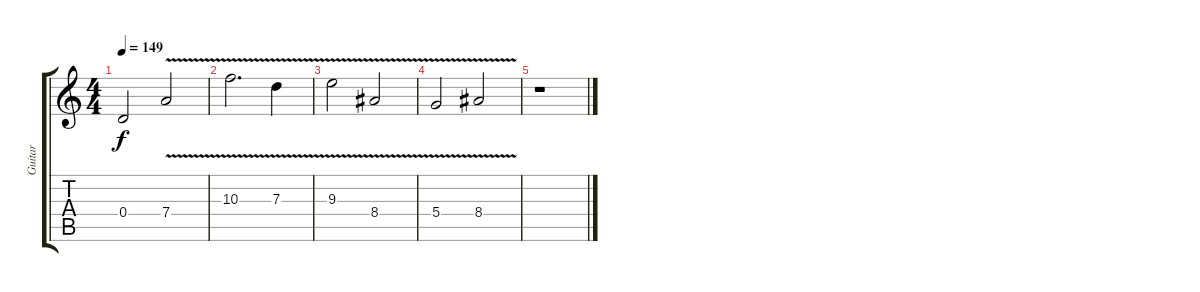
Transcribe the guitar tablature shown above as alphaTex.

\track ("Guitar" "Guitar") {instrument overdrivenguitar}
\staff {score tabs}
\tuning (E4 B3 G3 D3 A2 D2) {hide}
\ts (4 4)
\tempo 149
\clef g2
\ks c
0.4.2{dy f} 7.4{v}.2 |
10.3{v}.2{d} 7.3{v}.4 |
9.3{v}.2 8.4{v}.2 |
5.4{v}.2 8.4{v}.2 |
r.1
